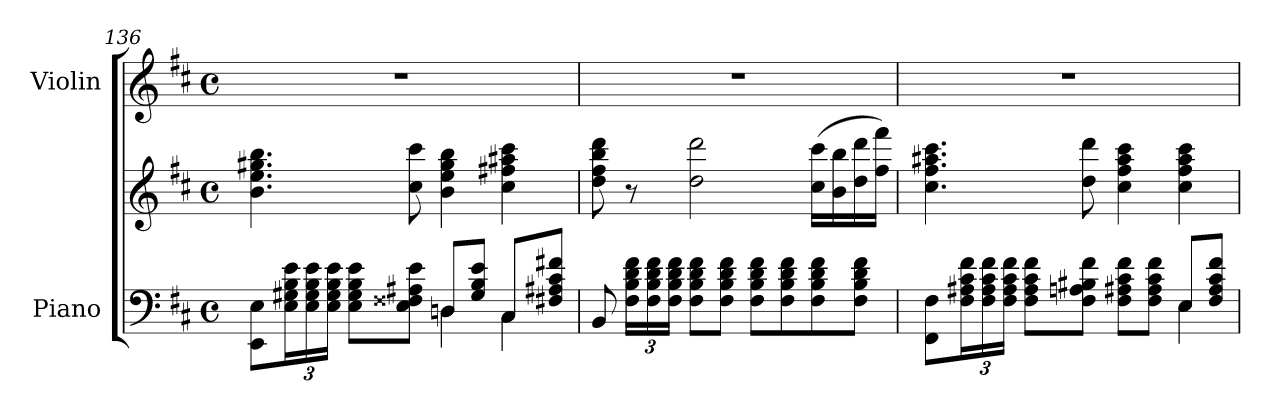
**kern	**kern	**kern
*part2	*part2	*part1
*staff3	*staff2	*staff1
*I"Piano	*	*I"Violin
*I'Pno.	*	*I'Vln.
*clefF4	*clefG2	*clefG2
*k[f#c#]	*k[f#c#]	*k[f#c#]
*M4/4	*M4/4	*M4/4
*met(c)	*met(c)	*met(c)
=136	=136	=136
*^	*	*
8EE\ 8E\L	2ryy	4.b\ 4.ee\ 4.gg#X\ 4.bb\	1r
*Xbrackettup	*	*	*
24E\ 24G#X\ 24B\ 24e\L	.	.	.
24E\ 24G#\ 24B\ 24e\	.	.	.
24E\ 24G#\ 24B\ 24e\JJ	.	.	.
8E\ 8G#\ 8B\ 8e\L	.	.	.
8E\ 8F##X\ 8A#X\ 8e\J	.	8cc#\ 8ccc#\	.
8Dn/L	4D\	4b\ 4ee\ 4gg#\ 4bb\	.
8G#/ 8B/ 8e/J	.	.	.
8C#/L	4C#\	4cc#\ 4ff#X\ 4aa#X\ 4ccc#\	.
8F#X/ 8A#X/ 8c#/ 8f#X/J	.	.	.
!!LO:LB:g=z
=137	=137	=137	=137
8BB/	1ryy	8dd\ 8ff#\ 8bb\ 8ddd\	1r
24F#\ 24B\ 24d\ 24f#\LL	.	8r	.
24F#\ 24B\ 24d\ 24f#\	.	.	.
24F#\ 24B\ 24d\ 24f#\JJ	.	.	.
8F#\ 8B\ 8d\ 8f#\L	.	2dd\ 2ddd\	.
8F#\ 8B\ 8d\ 8f#\J	.	.	.
8F#\ 8B\ 8d\ 8f#\L	.	.	.
8F#\ 8B\ 8d\ 8f#\	.	.	.
8F#\ 8B\ 8d\ 8f#\	.	(16cc#\ 16ccc#\LL	.
.	.	16b\ 16bb\	.
8F#\ 8B\ 8d\ 8f#\J	.	16dd\ 16ddd\	.
.	.	16ff#\ 16fff#\JJ)	.
=138	=138	=138	=138
8FF#\ 8F#\L	2ryy	4.cc#\ 4.ff#\ 4.aa#X\ 4.ccc#\	1r
24F#\ 24A#X\ 24c#\ 24f#\L	.	.	.
24F#\ 24A#\ 24c#\ 24f#\	.	.	.
24F#\ 24A#\ 24c#\ 24f#\JJ	.	.	.
8F#\ 8A#\ 8c#\ 8f#\L	.	.	.
8F#\ 8An\ 8B#X\ 8f#\J	.	8dd\ 8ddd\	.
8F#\ 8A#X\ 8c#\ 8f#\L	4ryy	4cc#\ 4ff#\ 4aa#\ 4ccc#\	.
8F#\ 8A#\ 8c#\ 8f#\J	.	.	.
8E/L	4E\	4cc#\ 4ff#\ 4aa#\ 4ccc#\	.
8F#/ 8A#/ 8c#/ 8f#/J	.	.	.
*v	*v	*	*
=	=	=
*-	*-	*-
